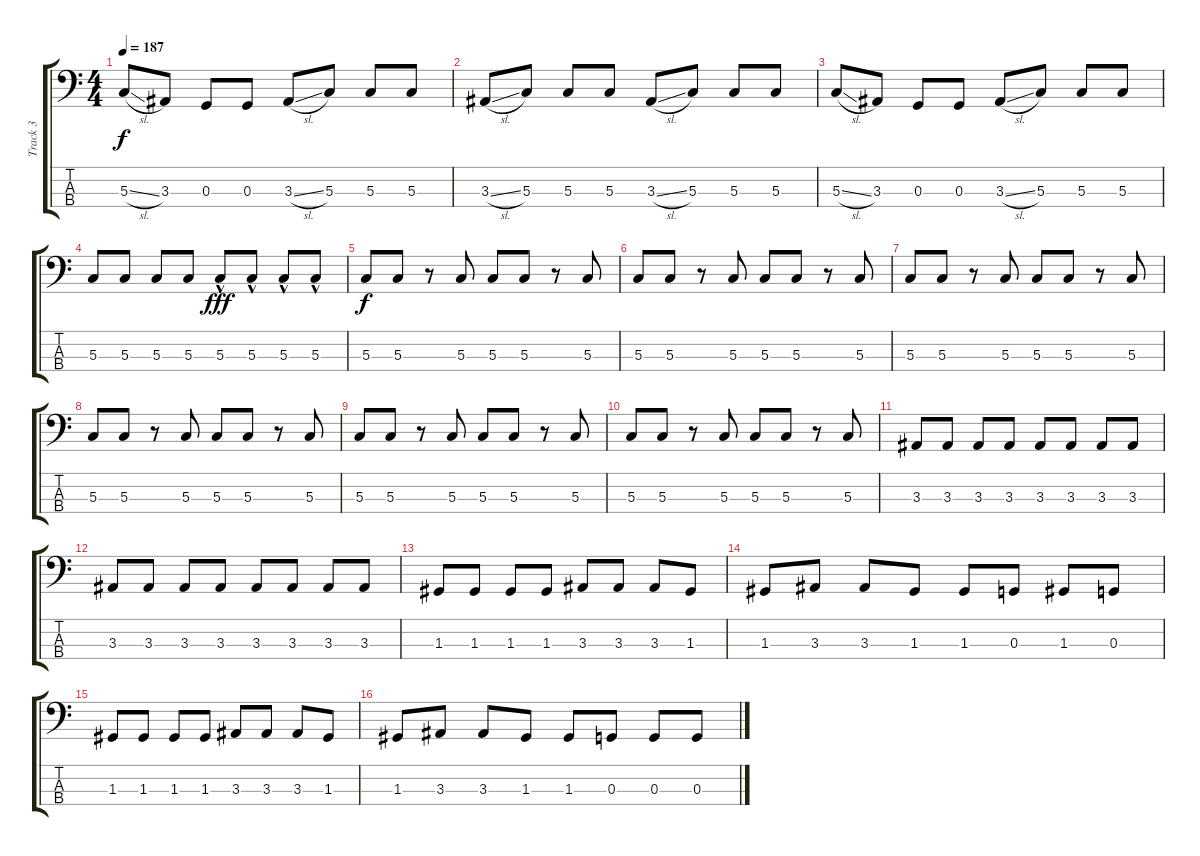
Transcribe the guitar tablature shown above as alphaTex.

\track ("Track 3" "Track 3") {instrument electricbassfinger}
\staff {score tabs}
\tuning (F2 C2 G1 D1) {hide}
\ts (4 4)
\tempo 187
\clef f4
\ks c
5.3{sl}.8{dy f} 3.3.8 0.3.8 0.3.8 3.3{sl}.8 5.3.8 5.3.8 5.3.8 |
3.3{sl}.8 5.3.8 5.3.8 5.3.8 3.3{sl}.8 5.3.8 5.3.8 5.3.8 |
5.3{sl}.8 3.3.8 0.3.8 0.3.8 3.3{sl}.8 5.3.8 5.3.8 5.3.8 |
5.3.8 5.3.8 5.3.8 5.3.8 5.3{hac}.8{dy fff} 5.3{hac}.8 5.3{hac}.8 5.3{hac}.8 |
5.3.8{dy f volume 16} 5.3.8 r.8 5.3.8 5.3.8 5.3.8 r.8 5.3.8 |
5.3.8 5.3.8 r.8 5.3.8 5.3.8 5.3.8 r.8 5.3.8 |
5.3.8 5.3.8 r.8 5.3.8 5.3.8 5.3.8 r.8 5.3.8 |
5.3.8 5.3.8 r.8 5.3.8 5.3.8 5.3.8 r.8 5.3.8 |
5.3.8 5.3.8 r.8 5.3.8 5.3.8 5.3.8 r.8 5.3.8 |
5.3.8 5.3.8 r.8 5.3.8 5.3.8 5.3.8 r.8 5.3.8 |
3.3.8 3.3.8 3.3.8 3.3.8 3.3.8 3.3.8 3.3.8 3.3.8 |
3.3.8 3.3.8 3.3.8 3.3.8 3.3.8 3.3.8 3.3.8 3.3.8 |
1.3.8 1.3.8 1.3.8 1.3.8 3.3.8 3.3.8 3.3.8 1.3.8 |
1.3.8 3.3.8 3.3.8 1.3.8 1.3.8 0.3.8 1.3.8 0.3.8 |
1.3.8 1.3.8 1.3.8 1.3.8 3.3.8 3.3.8 3.3.8 1.3.8 |
1.3.8 3.3.8 3.3.8 1.3.8 1.3.8 0.3.8 0.3.8 0.3.8
